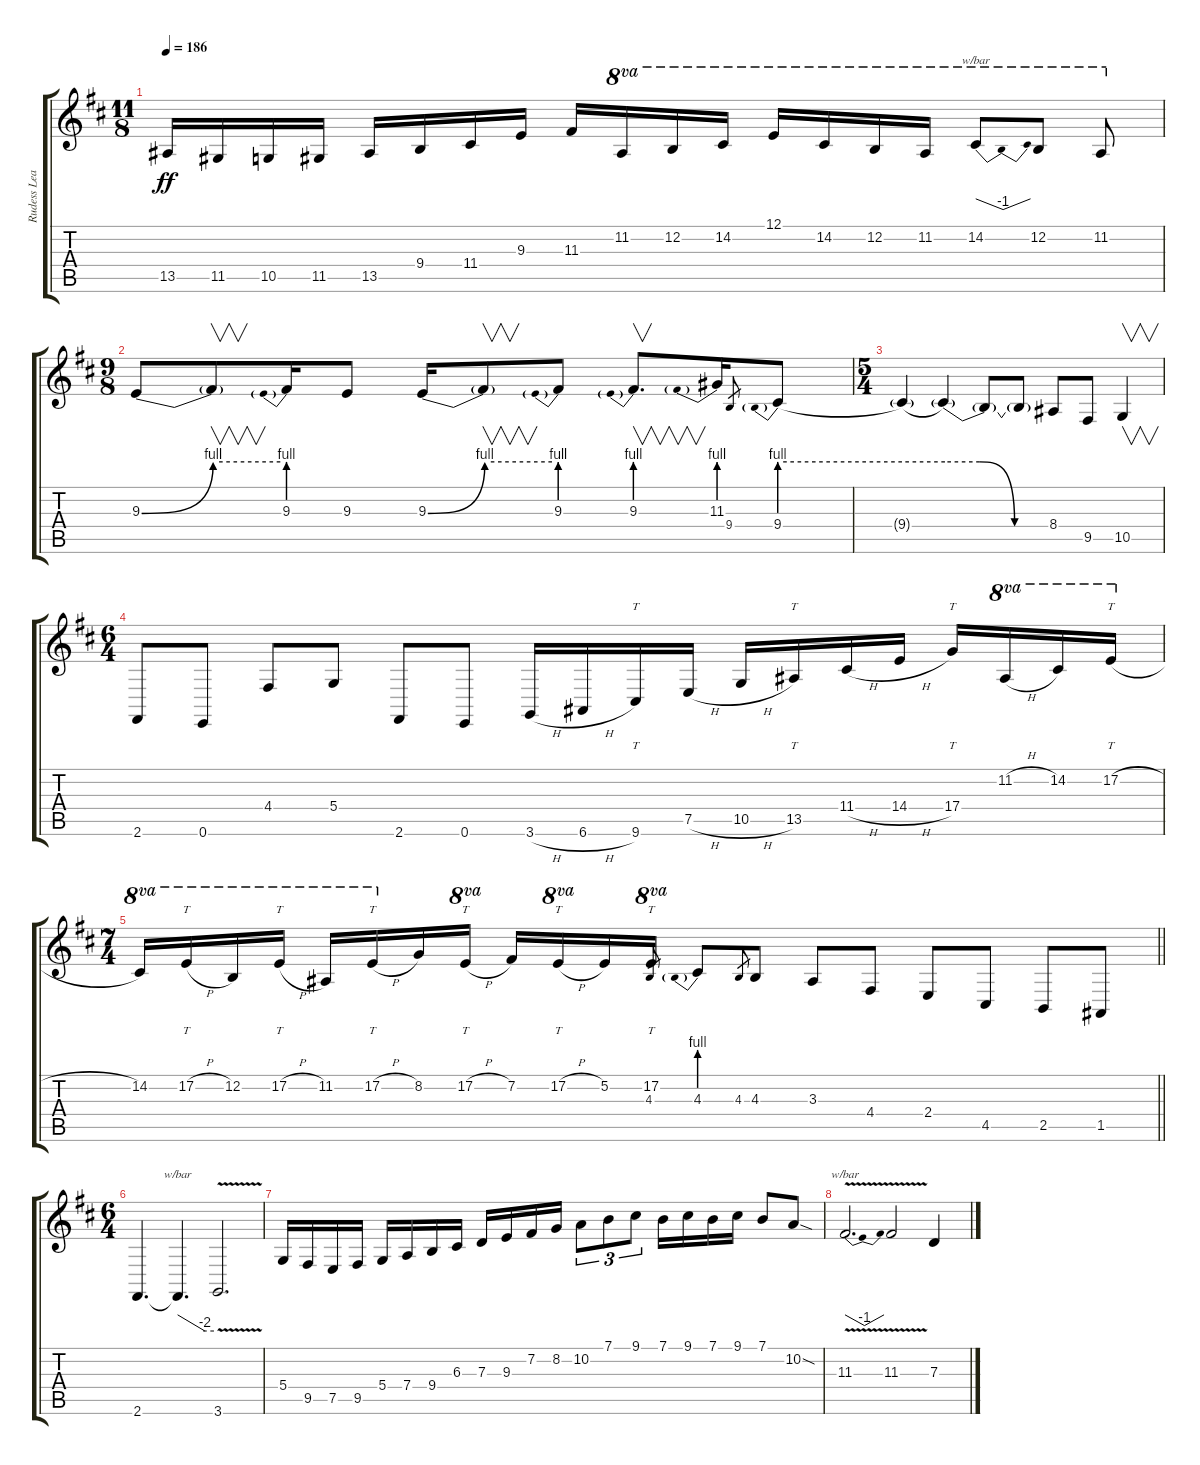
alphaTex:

\track ("Rudess Lead" "Rudess Lea") {instrument lead2sawtooth}
\staff {score tabs}
\tuning (E4 B3 G3 D3 A2 E2) {hide}
\ts (11 8)
\tempo 186
\clef g2
\ks d
13.5.16{dy ff} 11.5.16 10.5.16 11.5.16 13.5.16 9.4.16 11.4.16 9.3.16 11.3.16 11.2.16{ot 8va} 12.2.16{ot 8va} 14.2.16{ot 8va} 12.1.16{ot 8va} 14.2.16{ot 8va} 12.2.16{ot 8va} 11.2.16{ot 8va} 14.2.8{tbe (dip default 0 0 30 -4 60 0) ot 8va} 12.2.8{ot 8va} 11.2.8{ot 8va} |
\ts (9 8)
9.3{be (bend 0 0 60 4)}.8 9.3{be (hold 0 4 60 4) t}.8{v} 9.3{be (prebend 0 4 60 4)}.16 9.3.8 9.3{be (bend 0 0 60 4)}.16 9.3{be (hold 0 4 60 4) t}.8{v} 9.3{be (prebend 0 4 60 4)}.8 9.3{be (prebend 0 4 60 4)}.8{v d} 11.3{be (prebend 0 4 60 4)}.16 9.4.8{gr} 9.4{be (prebend 0 4 60 4)}.8 |
\ts (5 4)
9.4{be (hold 0 4 60 4) t}.4 9.4{be (custom 0 4 20 4 40 0 60 0) t}.4 9.4{t}.8 9.4{t}.8 8.4.8 9.5.8 10.5.4{v} |
\ts (6 4)
2.6.8 0.6.8 4.4.8 5.4.8 2.6.8 0.6.8 3.6{h}.16 6.6{h}.16 9.6.16{tt} 7.5{h}.16 10.5{h}.16 13.5.16{tt} 11.4{h}.16 14.4{h}.16 17.4.16{tt} 11.2{h}.16{ot 8va} 14.2.16{ot 8va} 17.2{h}.16{tt ot 8va} |
\ts (7 4)
\barLineRight lightlight
14.2.16{ot 8va} 17.2{h}.16{tt ot 8va} 12.2.16{ot 8va} 17.2{h}.16{tt ot 8va} 11.2.16{ot 8va} 17.2{h}.16{tt ot 8va} 8.2.16 17.2{h}.16{tt ot 8va} 7.2.16 17.2{h}.16{tt ot 8va} 5.2.16 17.2.16{tt ot 8va} 4.3.8{gr} 4.3{be (prebend 0 4 60 4)}.8 4.3.8{gr} 4.3.8 3.3.8 4.4.8 2.4.8 4.5.8 2.5.8 1.5.8 |
\ts (6 4)
2.6.4{d} 2.6{t}.4{d tbe (custom default 0 0 45 -8 60 -8)} 3.6{v}.2{d} |
5.4.16 9.5.16 7.5.16 9.5.16 5.4.16 7.4.16 9.4.16 6.3.16 7.3.16 9.3.16 7.2.16 8.2.16 10.2.8{tu (3 2)} 7.1.8{tu (3 2)} 9.1.8{tu (3 2)} 7.1.16 9.1.16 7.1.16 9.1.16 7.1.8 10.2{sod}.8 |
11.3{v}.2{d tbe (dip default 0 0 30 -4 60 0)} 11.3{v}.2 7.3.4
